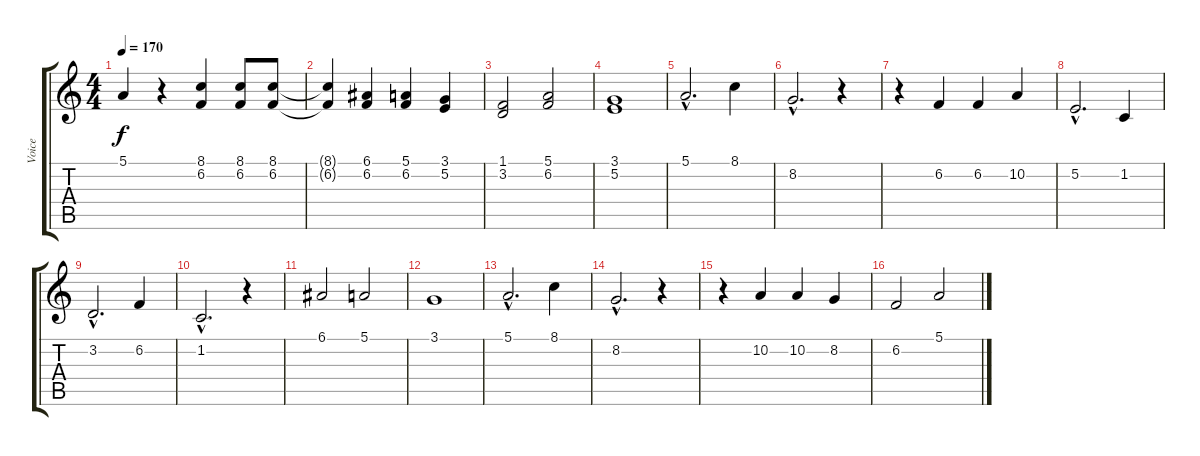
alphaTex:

\track ("Voice" "Voice") {instrument flute}
\staff {score tabs}
\tuning (E4 B3 G3 D3 A2 E2) {hide}
\ts (4 4)
\tempo 170
\clef g2
\ks c
5.1{t}.4{dy f} r.4 (8.1 6.2).4 (8.1 6.2).8 (8.1 6.2).8 |
(8.1{t} 6.2{t}).4 (6.1 6.2).4 (5.1 6.2).4 (3.1 5.2).4 |
(1.1 3.2).2 (5.1 6.2).2 |
(3.1 5.2).1 |
5.1{hac}.2{d} 8.1.4 |
8.2{hac}.2{d} r.4 |
r.4 6.2.4 6.2.4 10.2.4 |
5.2{hac}.2{d} 1.2.4 |
3.2{hac}.2{d} 6.2.4 |
1.2{hac}.2{d} r.4 |
6.1.2 5.1.2 |
3.1.1 |
5.1{hac}.2{d} 8.1.4 |
8.2{hac}.2{d} r.4 |
r.4 10.2.4 10.2.4 8.2.4 |
6.2.2 5.1.2
